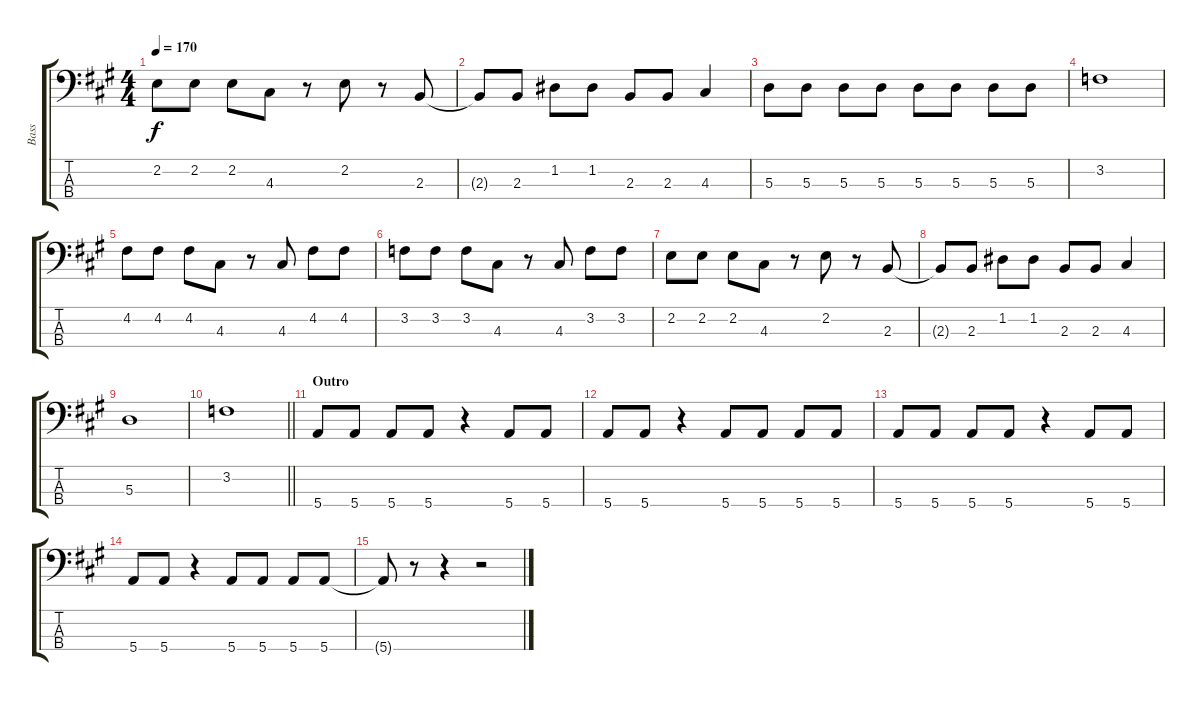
\track ("Bass" "Bass") {instrument electricbassfinger}
\staff {score tabs}
\tuning (G2 D2 A1 E1) {hide}
\ts (4 4)
\tempo 170
\clef f4
\ks a
2.2.8{dy f} 2.2.8 2.2.8 4.3.8 r.8 2.2.8 r.8 2.3.8 |
2.3{t}.8 2.3.8 1.2.8 1.2.8 2.3.8 2.3.8 4.3.4 |
5.3.8 5.3.8 5.3.8 5.3.8 5.3.8 5.3.8 5.3.8 5.3.8 |
3.2.1 |
4.2.8 4.2.8 4.2.8 4.3.8 r.8 4.3.8 4.2.8 4.2.8 |
3.2.8 3.2.8 3.2.8 4.3.8 r.8 4.3.8 3.2.8 3.2.8 |
2.2.8 2.2.8 2.2.8 4.3.8 r.8 2.2.8 r.8 2.3.8 |
2.3{t}.8 2.3.8 1.2.8 1.2.8 2.3.8 2.3.8 4.3.4 |
5.3.1 |
\barLineRight lightlight
3.2.1 |
\section ("" "Outro")
5.4.8 5.4.8 5.4.8 5.4.8 r.4 5.4.8 5.4.8 |
5.4.8 5.4.8 r.4 5.4.8 5.4.8 5.4.8 5.4.8 |
5.4.8 5.4.8 5.4.8 5.4.8 r.4 5.4.8 5.4.8 |
5.4.8 5.4.8 r.4 5.4.8 5.4.8 5.4.8 5.4.8 |
5.4{t}.8 r.8 r.4 r.2
